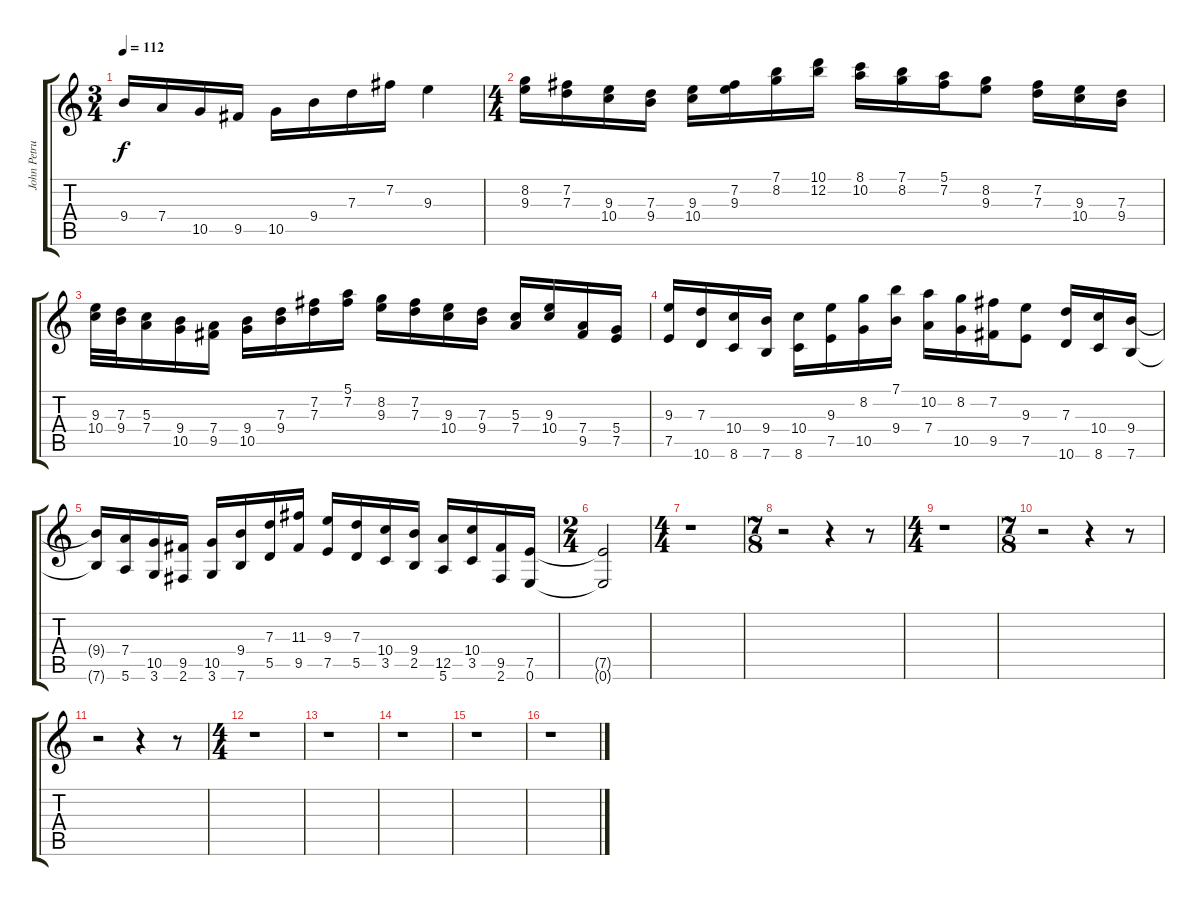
\track ("John Petrucci (Solo)" "John Petru") {instrument distortionguitar}
\staff {score tabs}
\tuning (E4 B3 G3 D3 A2 E2) {hide}
\ts (3 4)
\tempo 112
\clef g2
\ks c
9.4{t}.16{dy f} 7.4.16 10.5.16 9.5.16 10.5.16 9.4.16 7.3.16 7.2.16 9.3.4 |
\ts (4 4)
(8.2 9.3).16 (7.2 7.3).16 (9.3 10.4).16 (7.3 9.4).16 (9.3 10.4).16 (7.2 9.3).16 (7.1 8.2).16 (10.1 12.2).16 (8.1 10.2).16 (7.1 8.2).16 (5.1 7.2).16 (8.2 9.3).8 (7.2 7.3).16 (9.3 10.4).16 (7.3 9.4).16 |
(9.3 10.4).32 (7.3 9.4).32 (5.3 7.4).16 (9.4 10.5).16 (7.4 9.5).16 (9.4 10.5).16 (7.3 9.4).16 (7.2 7.3).16 (5.1 7.2).16 (8.2 9.3).16 (7.2 7.3).16 (9.3 10.4).16 (7.3 9.4).16 (5.3 7.4).16 (9.3 10.4).16 (7.4 9.5).16 (5.4 7.5).16 |
(9.3 7.5).16 (7.3 10.6).16 (10.4 8.6).16 (9.4 7.6).16 (10.4 8.6).16 (9.3 7.5).16 (8.2 10.5).16 (7.1 9.4).16 (10.2 7.4).16 (8.2 10.5).16 (7.2 9.5).16 (9.3 7.5).8 (7.3 10.6).16 (10.4 8.6).16 (9.4 7.6).16 |
(9.4{t} 7.6{t}).16 (7.4 5.6).16 (10.5 3.6).16 (9.5 2.6).16 (10.5 3.6).16 (9.4 7.6).16 (7.3 5.5).16 (11.3 9.5).16 (9.3 7.5).16 (7.3 5.5).16 (10.4 3.5).16 (9.4 2.5).16 (12.5 5.6).16 (10.4 3.5).16 (9.5 2.6).16 (7.5 0.6).16 |
\ts (2 4)
(7.5{t} 0.6{t}).2 |
\ts (4 4)
r.1 |
\ts (7 8)
r.2 r.4 r.8 |
\ts (4 4)
r.1 |
\ts (7 8)
r.2 r.4 r.8 |
r.2 r.4 r.8 |
\ts (4 4)
r.1 |
r.1 |
r.1 |
r.1 |
r.1
